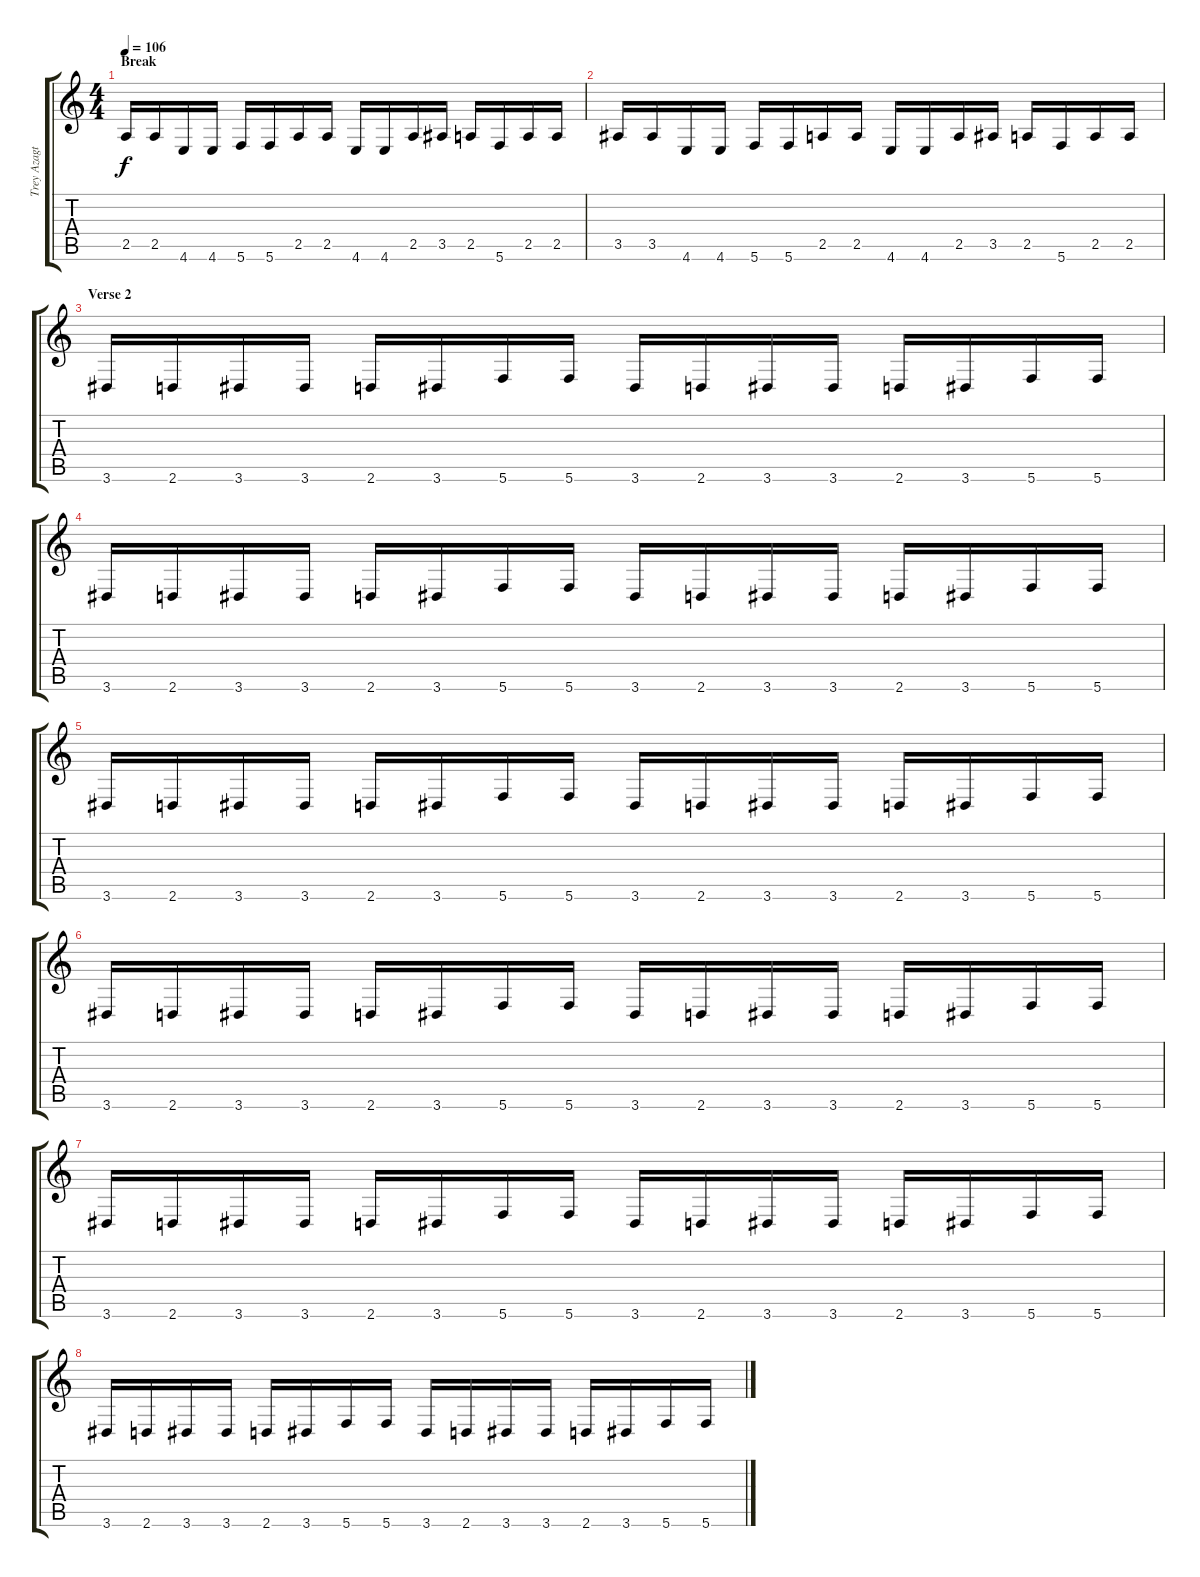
\track ("Trey Azagthoth" "Trey Azagt") {instrument overdrivenguitar}
\staff {score tabs}
\tuning (D4 A3 F3 C3 G2 C2) {hide}
\ts (4 4)
\section ("" "Break")
\tempo 106
\clef g2
\ks c
2.5.16{dy f} 2.5.16 4.6.16 4.6.16 5.6.16 5.6.16 2.5.16 2.5.16 4.6.16 4.6.16 2.5.16 3.5.16 2.5.16 5.6.16 2.5.16 2.5.16 |
3.5.16 3.5.16 4.6.16 4.6.16 5.6.16 5.6.16 2.5.16 2.5.16 4.6.16 4.6.16 2.5.16 3.5.16 2.5.16 5.6.16 2.5.16 2.5.16 |
\section ("" "Verse 2")
3.6.16 2.6.16 3.6.16 3.6.16 2.6.16 3.6.16 5.6.16 5.6.16 3.6.16 2.6.16 3.6.16 3.6.16 2.6.16 3.6.16 5.6.16 5.6.16 |
3.6.16 2.6.16 3.6.16 3.6.16 2.6.16 3.6.16 5.6.16 5.6.16 3.6.16 2.6.16 3.6.16 3.6.16 2.6.16 3.6.16 5.6.16 5.6.16 |
3.6.16 2.6.16 3.6.16 3.6.16 2.6.16 3.6.16 5.6.16 5.6.16 3.6.16 2.6.16 3.6.16 3.6.16 2.6.16 3.6.16 5.6.16 5.6.16 |
3.6.16 2.6.16 3.6.16 3.6.16 2.6.16 3.6.16 5.6.16 5.6.16 3.6.16 2.6.16 3.6.16 3.6.16 2.6.16 3.6.16 5.6.16 5.6.16 |
3.6.16 2.6.16 3.6.16 3.6.16 2.6.16 3.6.16 5.6.16 5.6.16 3.6.16 2.6.16 3.6.16 3.6.16 2.6.16 3.6.16 5.6.16 5.6.16 |
3.6.16 2.6.16 3.6.16 3.6.16 2.6.16 3.6.16 5.6.16 5.6.16 3.6.16 2.6.16 3.6.16 3.6.16 2.6.16 3.6.16 5.6.16 5.6.16
